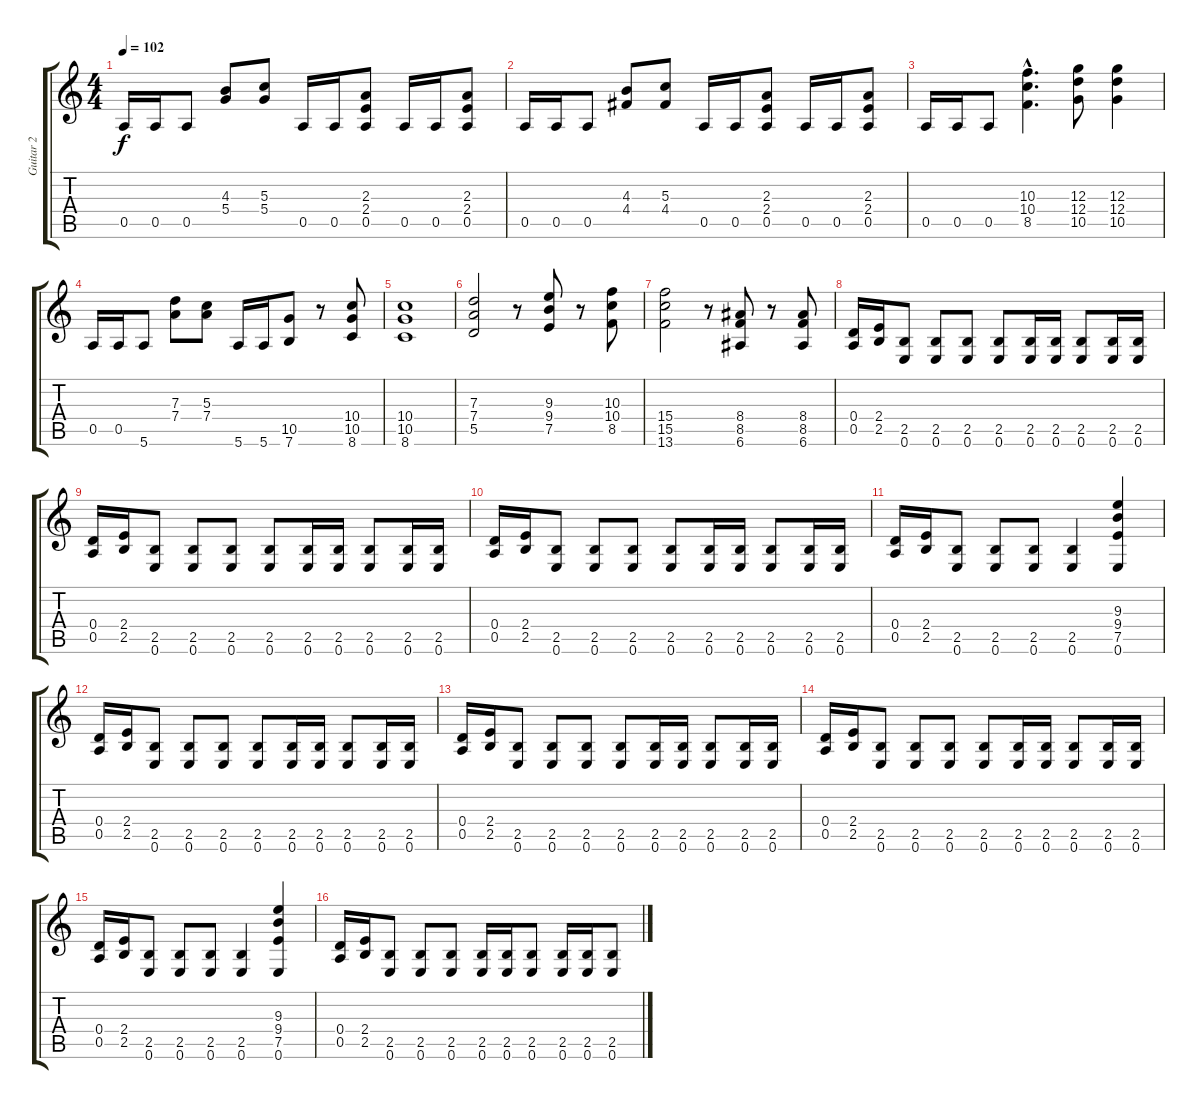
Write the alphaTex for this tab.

\track ("Guitar 2" "Guitar 2") {instrument distortionguitar}
\staff {score tabs}
\tuning (E4 B3 G3 D3 A2 E2) {hide}
\ts (4 4)
\tempo 102
\clef g2
\ks c
0.5.16{dy f} 0.5.16 0.5.8 (4.3 5.4).8 (5.3 5.4).8 0.5.16 0.5.16 (2.3 2.4 0.5).8 0.5.16 0.5.16 (2.3 2.4 0.5).8 |
0.5.16 0.5.16 0.5.8 (4.3 4.4).8 (5.3 4.4).8 0.5.16 0.5.16 (2.3 2.4 0.5).8 0.5.16 0.5.16 (2.3 2.4 0.5).8 |
0.5.16 0.5.16 0.5.8 (10.3{hac} 10.4{hac} 8.5{hac}).4{d} (12.3 12.4 10.5).8 (12.3 12.4 10.5).4 |
0.5.16 0.5.16 5.6.8 (7.3 7.4).8 (5.3 7.4).8 5.6.16 5.6.16 (10.5 7.6).8 r.8 (10.4 10.5 8.6).8 |
(10.4 10.5 8.6).1 |
(7.3 7.4 5.5).2 r.8 (9.3 9.4 7.5).8 r.8 (10.3 10.4 8.5).8 |
(15.4 15.5 13.6).2 r.8 (8.4 8.5 6.6).8 r.8 (8.4 8.5 6.6).8 |
(0.4 0.5).16 (2.4 2.5).16 (2.5 0.6).8 (2.5 0.6).8 (2.5 0.6).8 (2.5 0.6).8 (2.5 0.6).16 (2.5 0.6).16 (2.5 0.6).8 (2.5 0.6).16 (2.5 0.6).16 |
(0.4 0.5).16 (2.4 2.5).16 (2.5 0.6).8 (2.5 0.6).8 (2.5 0.6).8 (2.5 0.6).8 (2.5 0.6).16 (2.5 0.6).16 (2.5 0.6).8 (2.5 0.6).16 (2.5 0.6).16 |
(0.4 0.5).16 (2.4 2.5).16 (2.5 0.6).8 (2.5 0.6).8 (2.5 0.6).8 (2.5 0.6).8 (2.5 0.6).16 (2.5 0.6).16 (2.5 0.6).8 (2.5 0.6).16 (2.5 0.6).16 |
(0.4 0.5).16 (2.4 2.5).16 (2.5 0.6).8 (2.5 0.6).8 (2.5 0.6).8 (2.5 0.6).4 (9.3 9.4 7.5 0.6).4 |
(0.4 0.5).16 (2.4 2.5).16 (2.5 0.6).8 (2.5 0.6).8 (2.5 0.6).8 (2.5 0.6).8 (2.5 0.6).16 (2.5 0.6).16 (2.5 0.6).8 (2.5 0.6).16 (2.5 0.6).16 |
(0.4 0.5).16 (2.4 2.5).16 (2.5 0.6).8 (2.5 0.6).8 (2.5 0.6).8 (2.5 0.6).8 (2.5 0.6).16 (2.5 0.6).16 (2.5 0.6).8 (2.5 0.6).16 (2.5 0.6).16 |
(0.4 0.5).16 (2.4 2.5).16 (2.5 0.6).8 (2.5 0.6).8 (2.5 0.6).8 (2.5 0.6).8 (2.5 0.6).16 (2.5 0.6).16 (2.5 0.6).8 (2.5 0.6).16 (2.5 0.6).16 |
(0.4 0.5).16 (2.4 2.5).16 (2.5 0.6).8 (2.5 0.6).8 (2.5 0.6).8 (2.5 0.6).4 (9.3 9.4 7.5 0.6).4 |
(0.4 0.5).16 (2.4 2.5).16 (2.5 0.6).8 (2.5 0.6).8 (2.5 0.6).8 (2.5 0.6).16 (2.5 0.6).16 (2.5 0.6).8 (2.5 0.6).16 (2.5 0.6).16 (2.5 0.6).8
